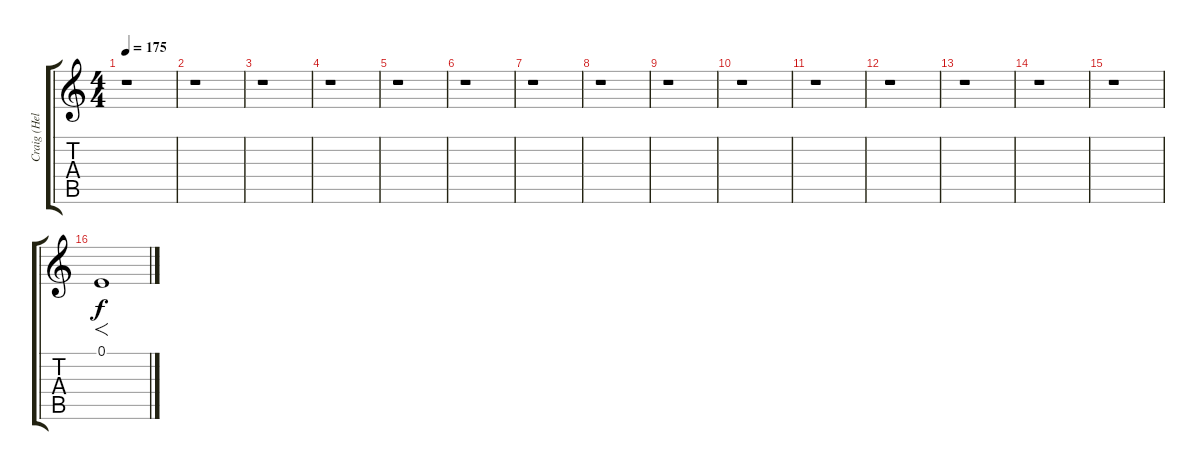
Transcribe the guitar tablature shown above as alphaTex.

\track ("Craig (Helicopter)" "Craig (Hel") {instrument helicopter}
\staff {score tabs}
\tuning (E4 B3 G3 D3 A2 E2) {hide}
\ts (4 4)
\tempo 175
\clef g2
\ks c
r.1{dy f instrument helicopter} |
r.1 |
r.1 |
r.1 |
r.1 |
r.1 |
r.1 |
r.1 |
r.1 |
r.1 |
r.1 |
r.1 |
r.1 |
r.1 |
r.1 |
0.1.1{f volume 6 instrument telephonering}
